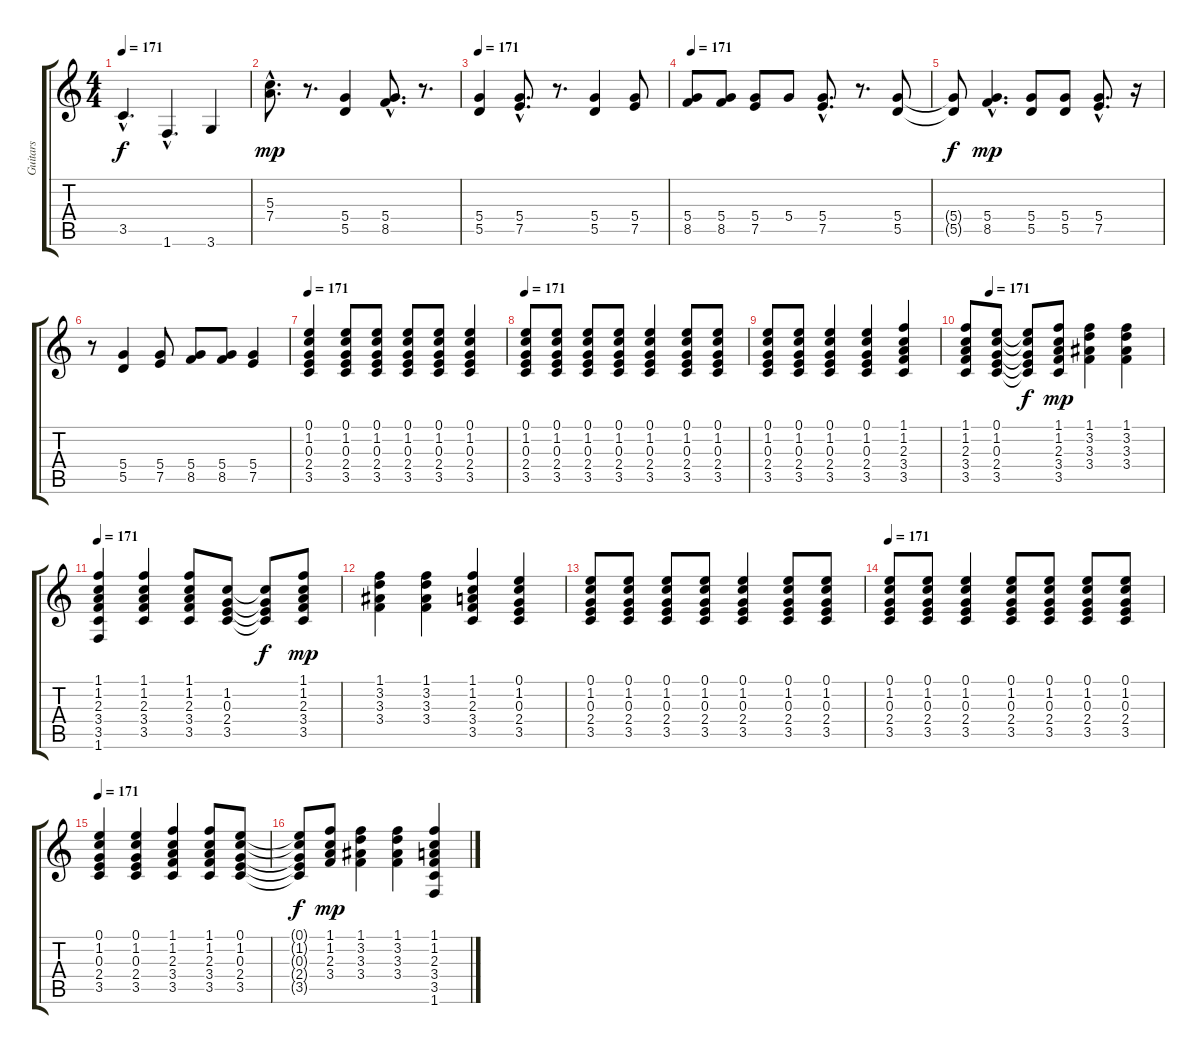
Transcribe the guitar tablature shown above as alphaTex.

\track ("Guitars" "Guitars") {instrument overdrivenguitar}
\staff {score tabs}
\tuning (E4 B3 G3 D3 A2 E2) {hide}
\ts (4 4)
\tempo 171
\clef g2
\ks c
3.5{hac}.4{d dy f} 1.6{hac}.4{d} 3.6.4 |
(5.3{hac} 7.4{hac}).8{d dy mp} r.8{d} (5.4 5.5).4 (5.4{hac} 8.5{hac}).8{d} r.8{d} |
\tempo 171
(5.4 5.5).4 (5.4{hac} 7.5{hac}).8{d} r.8{d} (5.4 5.5).4 (5.4 7.5).8 |
\tempo 171
(5.4 8.5).8 (5.4 8.5).8 (5.4 7.5).8 5.4.8 (5.4{hac} 7.5{hac}).8{d} r.8{d} (5.4 5.5).8 |
(5.4{t} 5.5{t}).8{dy f} (5.4{hac} 8.5{hac}).4{d dy mp} (5.4 5.5).8 (5.4 5.5).8 (5.4{hac} 7.5{hac}).8{d} r.16 |
r.8 (5.4 5.5).4 (5.4 7.5).8 (5.4 8.5).8 (5.4 8.5).8 (5.4 7.5).4 |
\tempo 171
(0.1 1.2 0.3 2.4 3.5).4 (0.1 1.2 0.3 2.4 3.5).8 (0.1 1.2 0.3 2.4 3.5).8 (0.1 1.2 0.3 2.4 3.5).8 (0.1 1.2 0.3 2.4 3.5).8 (0.1 1.2 0.3 2.4 3.5).4 |
\tempo 171
(0.1 1.2 0.3 2.4 3.5).8 (0.1 1.2 0.3 2.4 3.5).8 (0.1 1.2 0.3 2.4 3.5).8 (0.1 1.2 0.3 2.4 3.5).8 (0.1 1.2 0.3 2.4 3.5).4 (0.1 1.2 0.3 2.4 3.5).8 (0.1 1.2 0.3 2.4 3.5).8 |
(0.1 1.2 0.3 2.4 3.5).8 (0.1 1.2 0.3 2.4 3.5).8 (0.1 1.2 0.3 2.4 3.5).4 (0.1 1.2 0.3 2.4 3.5).4 (1.1 1.2 2.3 3.4 3.5).4 |
\tempo (171 0.125)
(1.1 1.2 2.3 3.4 3.5).8 (0.1 1.2 0.3 2.4 3.5).8 (0.1{t} 1.2{t} 0.3{t} 2.4{t} 3.5{t}).8{dy f} (1.1 1.2 2.3 3.4 3.5).8{dy mp} (1.1 3.2 3.3 3.4).4 (1.1 3.2 3.3 3.4).4 |
\tempo 171
(1.1 1.2 2.3 3.4 3.5 1.6).4 (1.1 1.2 2.3 3.4 3.5).4 (1.1 1.2 2.3 3.4 3.5).8 (1.2 0.3 2.4 3.5).8 (1.2{t} 0.3{t} 2.4{t} 3.5{t}).8{dy f} (1.1 1.2 2.3 3.4 3.5).8{dy mp} |
(1.1 3.2 3.3 3.4).4 (1.1 3.2 3.3 3.4).4 (1.1 1.2 2.3 3.4 3.5).4 (0.1 1.2 0.3 2.4 3.5).4 |
(0.1 1.2 0.3 2.4 3.5).8 (0.1 1.2 0.3 2.4 3.5).8 (0.1 1.2 0.3 2.4 3.5).8 (0.1 1.2 0.3 2.4 3.5).8 (0.1 1.2 0.3 2.4 3.5).4 (0.1 1.2 0.3 2.4 3.5).8 (0.1 1.2 0.3 2.4 3.5).8 |
\tempo 171
(0.1 1.2 0.3 2.4 3.5).8 (0.1 1.2 0.3 2.4 3.5).8 (0.1 1.2 0.3 2.4 3.5).4 (0.1 1.2 0.3 2.4 3.5).8 (0.1 1.2 0.3 2.4 3.5).8 (0.1 1.2 0.3 2.4 3.5).8 (0.1 1.2 0.3 2.4 3.5).8 |
\tempo 171
(0.1 1.2 0.3 2.4 3.5).4 (0.1 1.2 0.3 2.4 3.5).4 (1.1 1.2 2.3 3.4 3.5).4 (1.1 1.2 2.3 3.4 3.5).8 (0.1 1.2 0.3 2.4 3.5).8 |
(0.1{t} 1.2{t} 0.3{t} 2.4{t} 3.5{t}).8{dy f} (1.1 1.2 2.3 3.4).8{dy mp} (1.1 3.2 3.3 3.4).4 (1.1 3.2 3.3 3.4).4 (1.1 1.2 2.3 3.4 3.5 1.6).4
